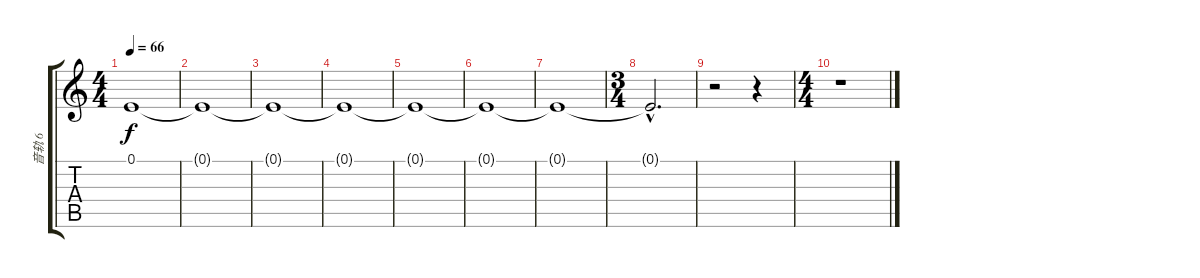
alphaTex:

\track ("音轨 6" "音轨 6") {instrument stringensemble1}
\staff {score tabs}
\tuning (E4 B3 G3 D3 A2 E2) {hide}
\ts (4 4)
\tempo 66
\clef g2
\ks c
0.1.1{dy f} |
0.1{t}.1 |
0.1{t}.1 |
0.1{t}.1 |
0.1{t}.1 |
0.1{t}.1 |
0.1{t}.1 |
\ts (3 4)
0.1{hac t}.2{d} |
r.2 r.4 |
\ts (4 4)
r.1
